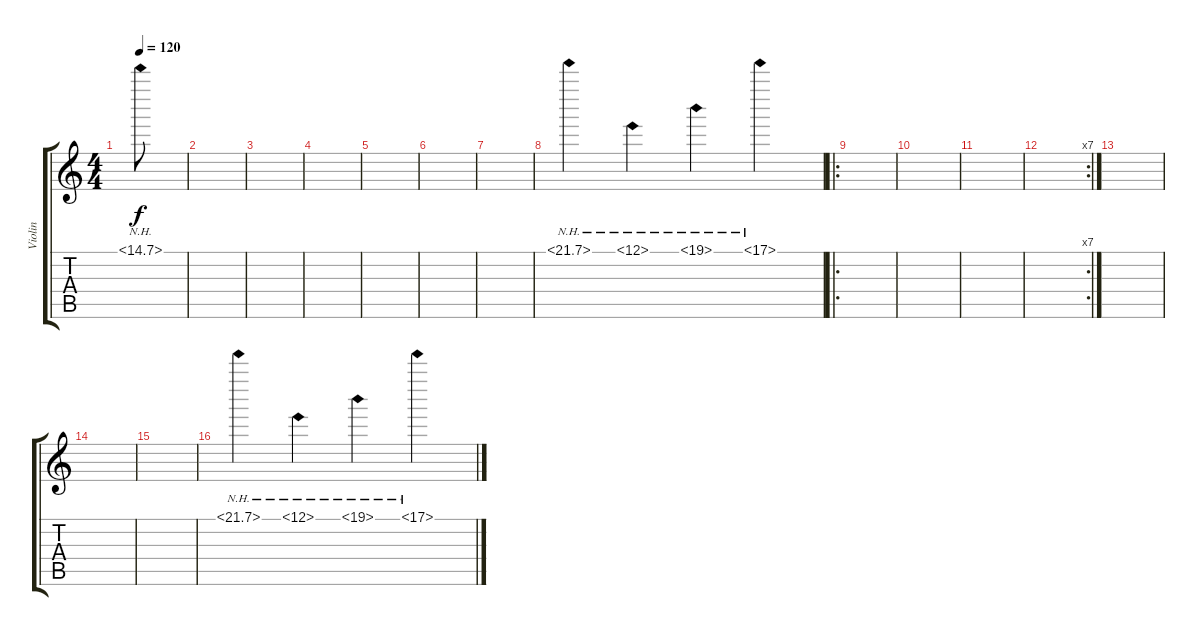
\track ("Violin" "Violin") {instrument distortionguitar}
\staff {score tabs}
\tuning (E4 B3 G3 D3 A2 E2) {hide}
\ts (4 4)
\tempo 120
\clef g2
\ks c
15.1{nh}.8{dy f} |
|
|
|
|
|
|
22.1{nh}.4 20.1{nh}.4 19.1{nh}.4 17.1{nh}.4 |
\ro
|
|
|
\rc 7
|
|
|
|
22.1{nh}.4 20.1{nh}.4 19.1{nh}.4 17.1{nh}.4
